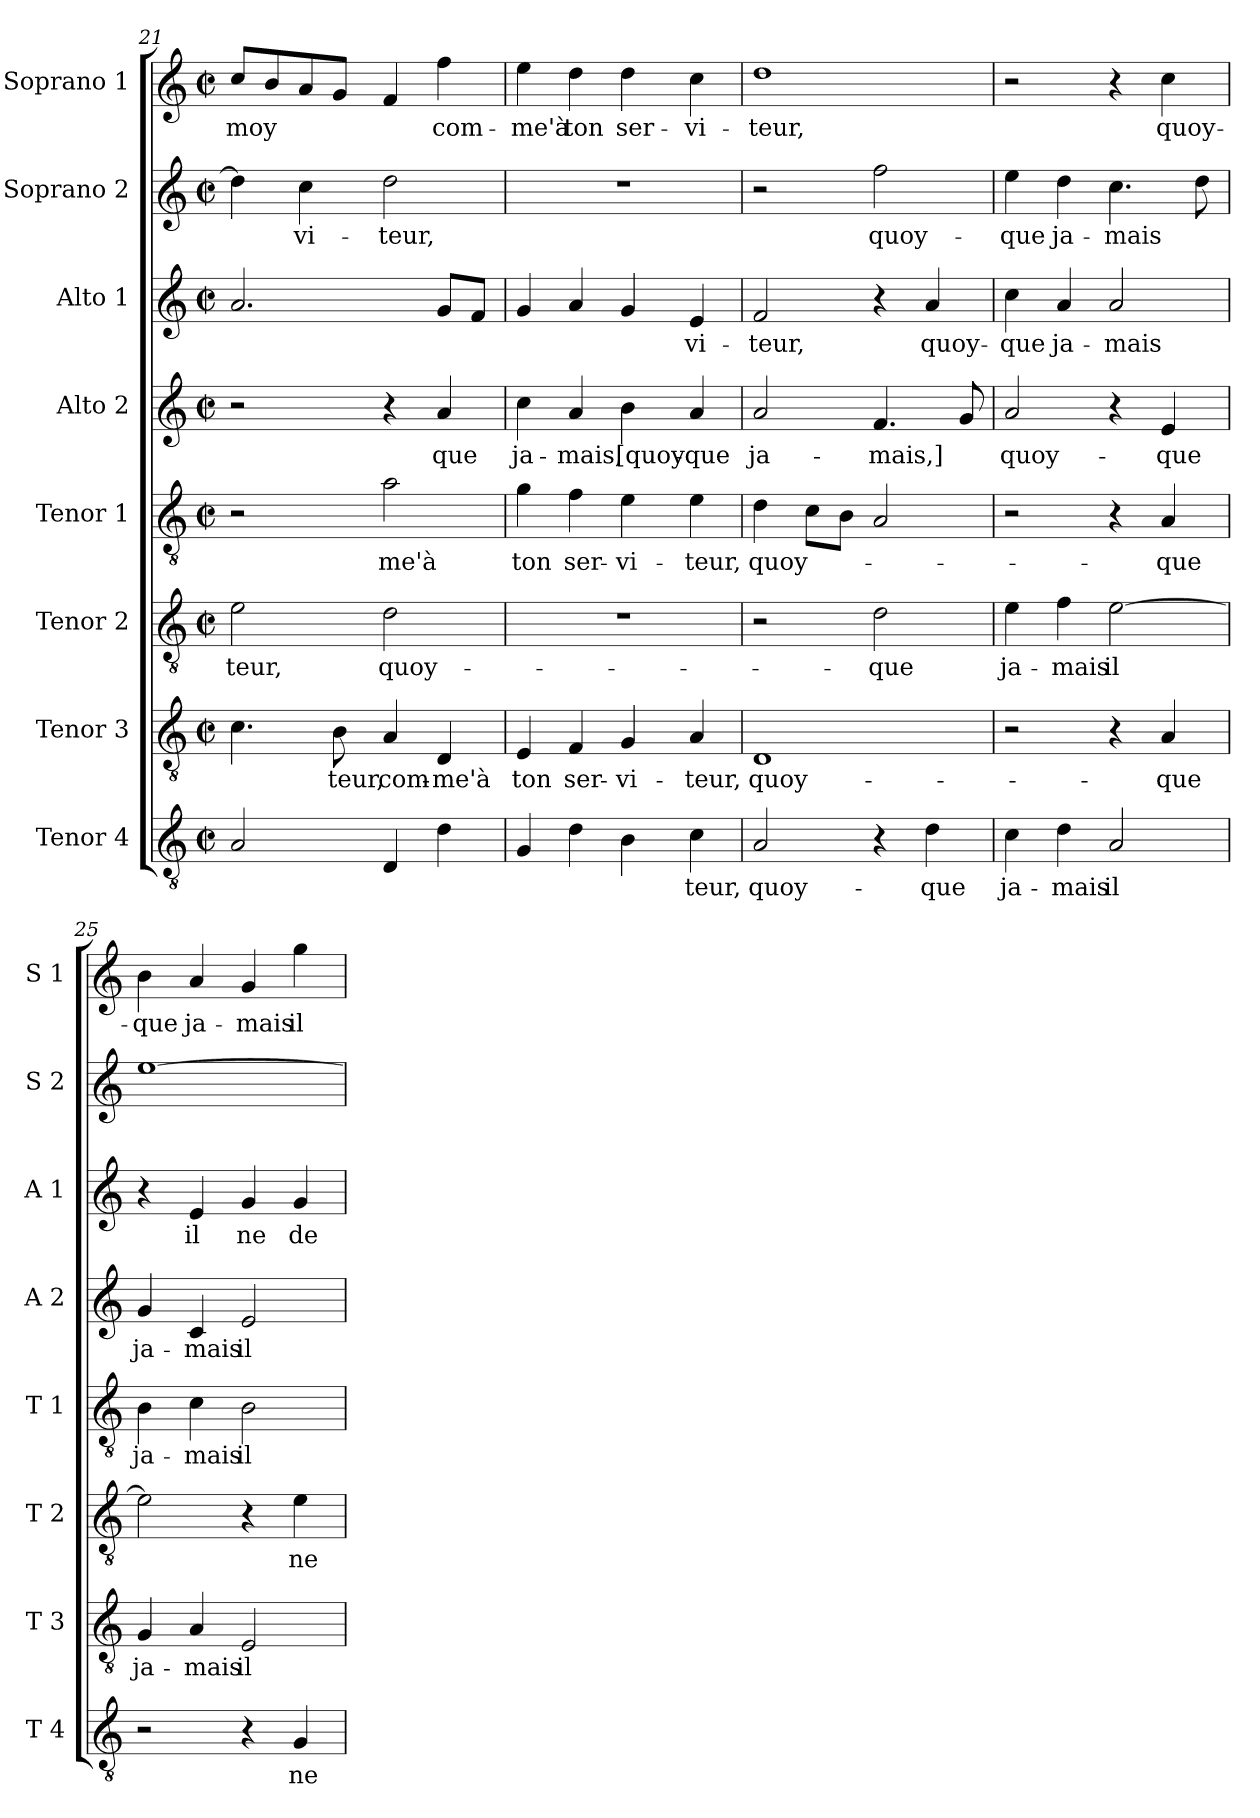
**kern	**text	**kern	**text	**kern	**text	**kern	**text	**kern	**text	**kern	**text	**kern	**text	**kern	**text
*part8	*part8	*part7	*part7	*part6	*part6	*part5	*part5	*part4	*part4	*part3	*part3	*part2	*part2	*part1	*part1
*staff8	*staff8	*staff7	*staff7	*staff6	*staff6	*staff5	*staff5	*staff4	*staff4	*staff3	*staff3	*staff2	*staff2	*staff1	*staff1
*I"Tenor 4	*	*I"Tenor 3	*	*I"Tenor 2	*	*I"Tenor 1	*	*I"Alto 2	*	*I"Alto 1	*	*I"Soprano 2	*	*I"Soprano 1	*
*I'T 4	*	*I'T 3	*	*I'T 2	*	*I'T 1	*	*I'A 2	*	*I'A 1	*	*I'S 2	*	*I'S 1	*
*clefGv2	*	*clefGv2	*	*clefGv2	*	*clefGv2	*	*clefG2	*	*clefG2	*	*clefG2	*	*clefG2	*
*k[]	*	*k[]	*	*k[]	*	*k[]	*	*k[]	*	*k[]	*	*k[]	*	*k[]	*
*C:	*	*C:	*	*C:	*	*C:	*	*C:	*	*C:	*	*C:	*	*C:	*
*M2/2	*	*M2/2	*	*M2/2	*	*M2/2	*	*M2/2	*	*M2/2	*	*M2/2	*	*M2/2	*
*met(c|)	*	*met(c|)	*	*met(c|)	*	*met(c|)	*	*met(c|)	*	*met(c|)	*	*met(c|)	*	*met(c|)	*
=21	=21	=21	=21	=21	=21	=21	=21	=21	=21	=21	=21	=21	=21	=21	=21
2A/	.	4.c\	.	2e\	-teur,	2r	.	2r	.	2.a/	.	4dd\]	.	8cc/L	moy
.	.	.	.	.	.	.	.	.	.	.	.	.	.	8b/	.
.	.	.	.	.	.	.	.	.	.	.	.	4cc\	-vi-	8a/	.
.	.	8B\	-teur,	.	.	.	.	.	.	.	.	.	.	8g/J	.
4D/	.	4A/	com-	2d\	quoy-	2a\	-me'à	4r	.	.	.	2dd\	-teur,	4f/	.
4d\	.	4D/	-me'à	.	.	.	.	4a/	-que	8g/L	.	.	.	4ff\	com-
.	.	.	.	.	.	.	.	.	.	8f/J	.	.	.	.	.
=22	=22	=22	=22	=22	=22	=22	=22	=22	=22	=22	=22	=22	=22	=22	=22
4G/	.	4E/	ton	1r	.	4g\	ton	4cc\	ja-	4g/	.	1r	.	4ee\	-me'à
4d\	.	4F/	ser-	.	.	4f\	ser-	4a/	-mais,	4a/	.	.	.	4dd\	ton
4B\	.	4G/	-vi-	.	.	4e\	-vi-	4b\	[quoy-	4g/	.	.	.	4dd\	ser-
4c\	-teur,	4A/	-teur,	.	.	4e\	-teur,	4a/	-que	4e/	-vi-	.	.	4cc\	-vi-
=23	=23	=23	=23	=23	=23	=23	=23	=23	=23	=23	=23	=23	=23	=23	=23
2A/	quoy-	1D	quoy-	2r	.	4d\	quoy-	2a/	ja-	2f/	-teur,	2r	.	1dd	-teur,
.	.	.	.	.	.	8c\L	.	.	.	.	.	.	.	.	.
.	.	.	.	.	.	8B\J	.	.	.	.	.	.	.	.	.
4r	.	.	.	2d\	-que	2A/	.	4.f/	-mais,]	4r	.	2ff\	quoy-	.	.
4d\	-que	.	.	.	.	.	.	.	.	4a/	quoy-	.	.	.	.
.	.	.	.	.	.	.	.	8g/	.	.	.	.	.	.	.
!!LO:PB:g=z
=24	=24	=24	=24	=24	=24	=24	=24	=24	=24	=24	=24	=24	=24	=24	=24
4c\	ja-	2r	.	4e\	ja-	2r	.	2a/	quoy-	4cc\	-que	4ee\	-que	2r	.
4d\	-mais	.	.	4f\	-mais	.	.	.	.	4a/	ja-	4dd\	ja-	.	.
2A/	il	4r	.	[2e\	il	4r	.	4r	.	2a/	-mais	4.cc\	-mais	4r	.
.	.	4A/	-que	.	.	4A/	-que	4e/	-que	.	.	.	.	4cc\	quoy-
.	.	.	.	.	.	.	.	.	.	.	.	8dd\	.	.	.
=25	=25	=25	=25	=25	=25	=25	=25	=25	=25	=25	=25	=25	=25	=25	=25
2r	.	4G/	ja-	2e\]	.	4B\	ja-	4g/	ja-	4r	.	[1ee	.	4b\	-que
.	.	4A/	-mais	.	.	4c\	-mais	4c/	-mais	4e/	il	.	.	4a/	ja-
4r	.	2E/	il	4r	.	2B\	il	2e/	il	4g/	ne	.	.	4g/	-mais
4G/	ne	.	.	4e\	ne	.	.	.	.	4g/	de-	.	.	4gg\	il
=	=	=	=	=	=	=	=	=	=	=	=	=	=	=	=
*-	*-	*-	*-	*-	*-	*-	*-	*-	*-	*-	*-	*-	*-	*-	*-
